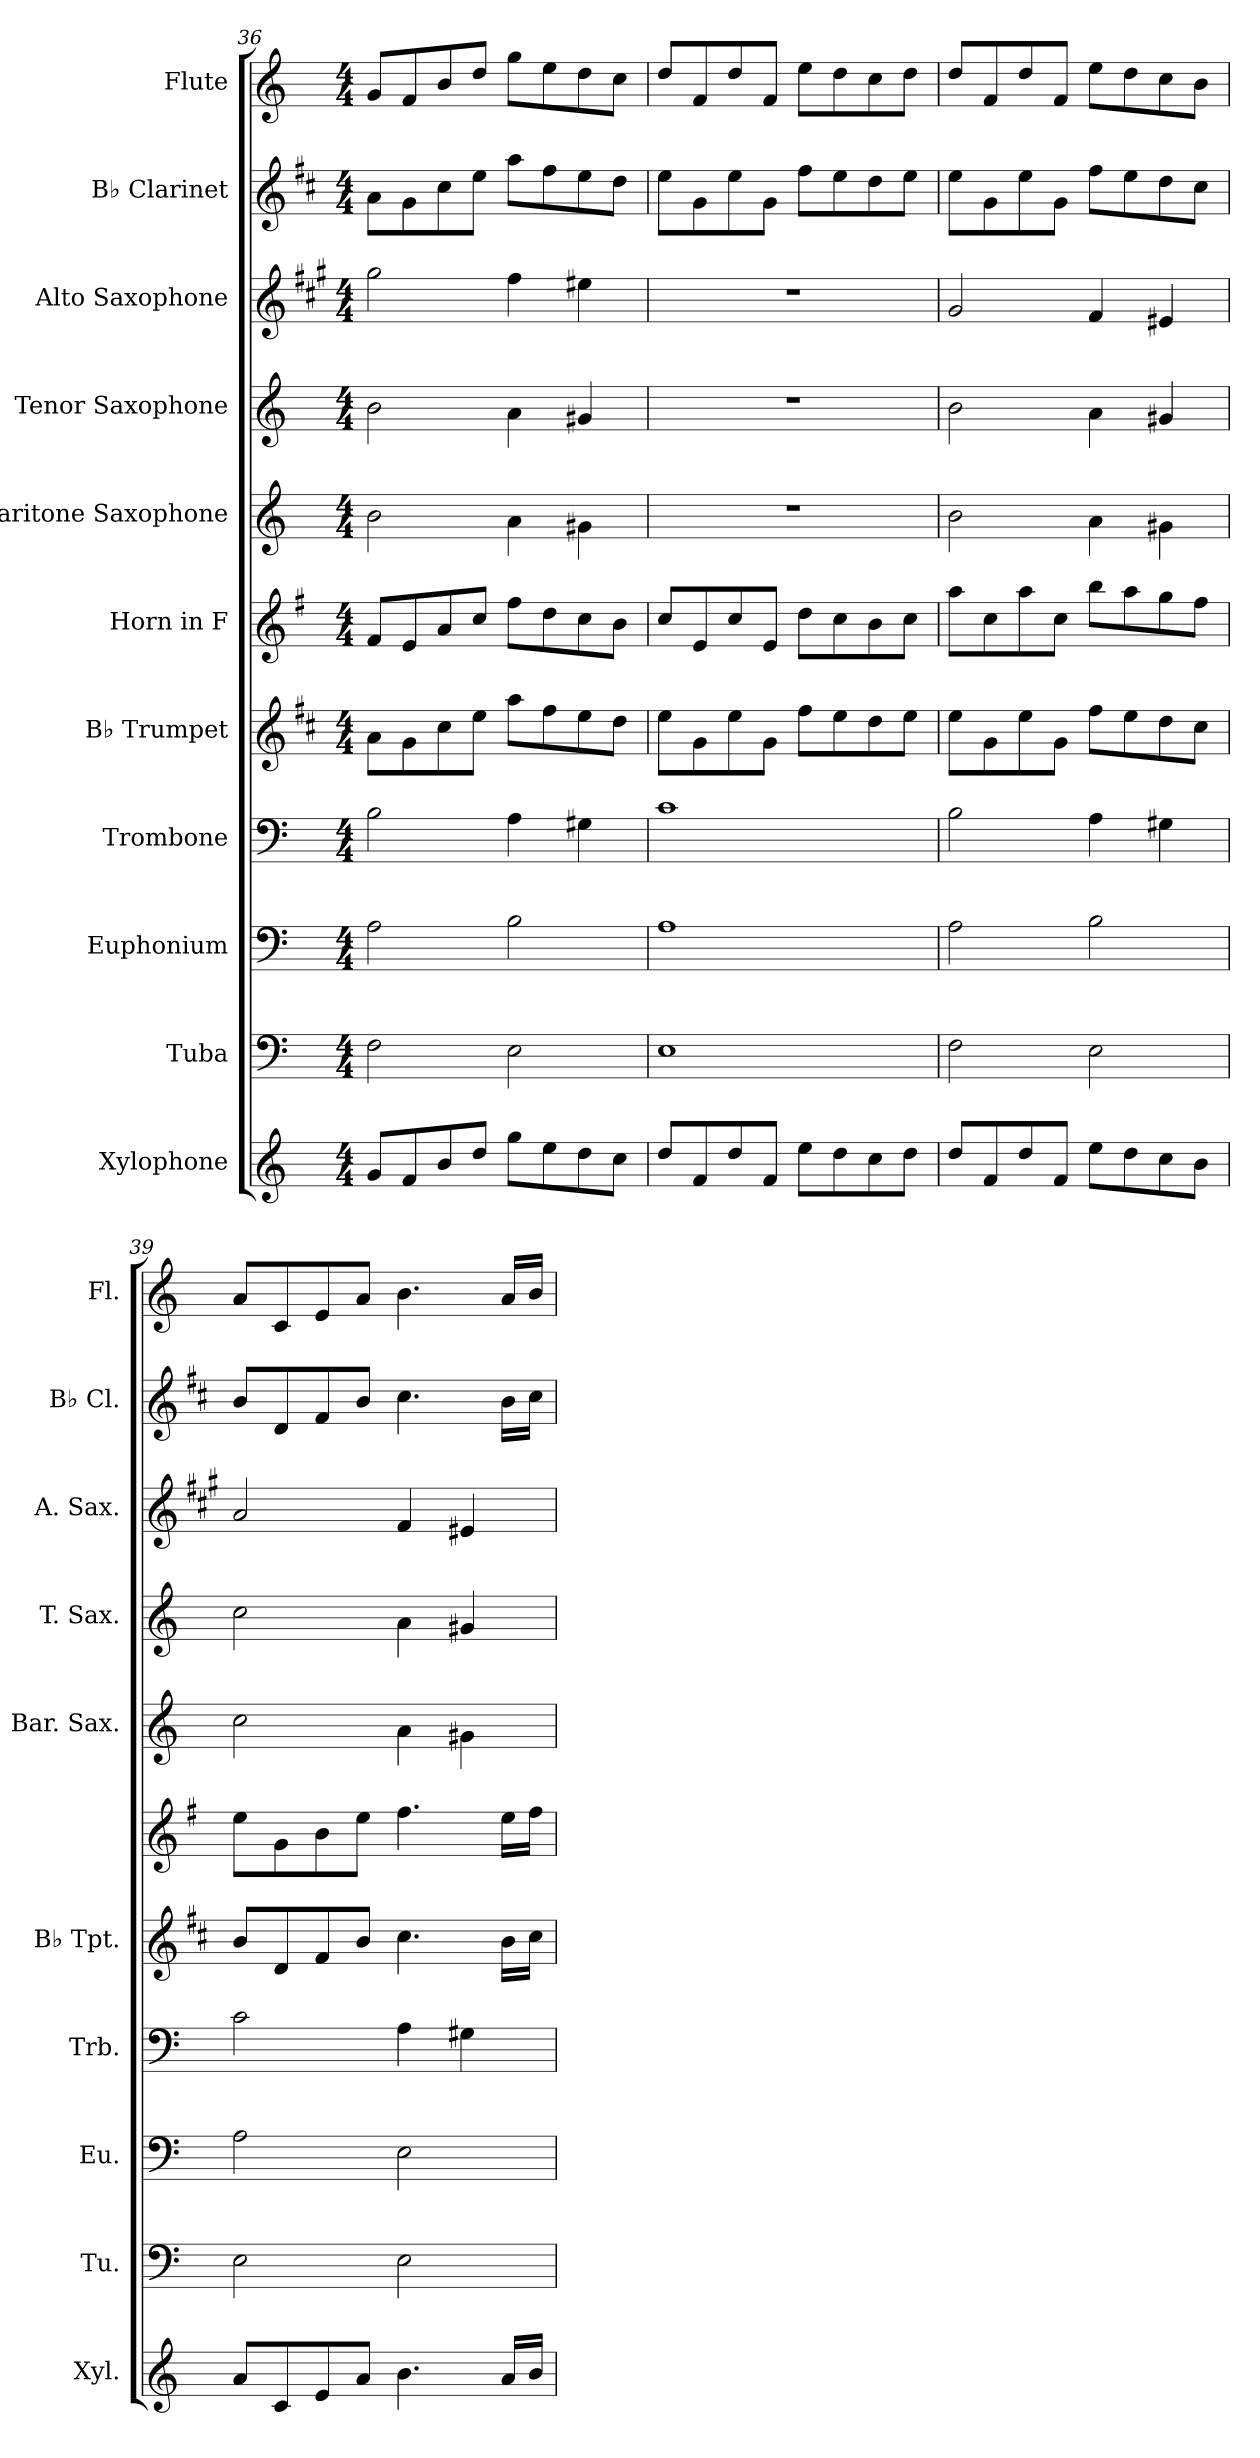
**kern	**kern	**kern	**kern	**kern	**kern	**kern	**kern	**kern	**kern	**kern
*part11	*part10	*part9	*part8	*part7	*part6	*part5	*part4	*part3	*part2	*part1
*staff11	*staff10	*staff9	*staff8	*staff7	*staff6	*staff5	*staff4	*staff3	*staff2	*staff1
*I"Xylophone	*I"Tuba	*I"Euphonium	*I"Trombone	*I"B♭ Trumpet	*I"Horn in F	*I"Baritone Saxophone	*I"Tenor Saxophone	*I"Alto Saxophone	*I"B♭ Clarinet	*I"Flute
*I'Xyl.	*I'Tu.	*I'Eu.	*I'Trb.	*I'B♭ Tpt.	*	*I'Bar. Sax.	*I'T. Sax.	*I'A. Sax.	*I'B♭ Cl.	*I'Fl.
*clefG2	*clefF4	*clefF4	*clefF4	*clefG2	*clefG2	*clefG2	*clefG2	*clefG2	*clefG2	*clefG2
*ITrd-7c-12	*	*	*	*ITrd1c2	*ITrd4c7	*ITrd12c21	*ITrd8c14	*ITrd5c9	*ITrd1c2	*
*k[]	*k[]	*k[]	*k[]	*k[]	*k[]	*k[]	*k[]	*k[]	*k[]	*k[]
*M4/4	*M4/4	*M4/4	*M4/4	*M4/4	*M4/4	*M4/4	*M4/4	*M4/4	*M4/4	*M4/4
=36	=36	=36	=36	=36	=36	=36	=36	=36	=36	=36
8gg/L	2F\	2A\	2B\	8g\L	8B/L	2B\	2B\	2b\	8g\L	8g/L
8ff/	.	.	.	8f\	8A/	.	.	.	8f\	8f/
8bb/	.	.	.	8b\	8d/	.	.	.	8b\	8b/
8ddd/J	.	.	.	8dd\J	8f/J	.	.	.	8dd\J	8dd/J
8ggg\L	2E\	2B\	4A\	8gg\L	8b\L	4A\	4A\	4a\	8gg\L	8gg\L
8eee\	.	.	.	8ee\	8g\	.	.	.	8ee\	8ee\
8ddd\	.	.	4G#X\	8dd\	8f\	4G#X\	4G#X/	4g#X\	8dd\	8dd\
8ccc\J	.	.	.	8cc\J	8e\J	.	.	.	8cc\J	8cc\J
=37	=37	=37	=37	=37	=37	=37	=37	=37	=37	=37
8ddd/L	1E	1A	1c	8dd\L	8f/L	1r	1r	1r	8dd\L	8dd/L
8ff/	.	.	.	8f\	8A/	.	.	.	8f\	8f/
8ddd/	.	.	.	8dd\	8f/	.	.	.	8dd\	8dd/
8ff/J	.	.	.	8f\J	8A/J	.	.	.	8f\J	8f/J
8eee\L	.	.	.	8ee\L	8g\L	.	.	.	8ee\L	8ee\L
8ddd\	.	.	.	8dd\	8f\	.	.	.	8dd\	8dd\
8ccc\	.	.	.	8cc\	8e\	.	.	.	8cc\	8cc\
8ddd\J	.	.	.	8dd\J	8f\J	.	.	.	8dd\J	8dd\J
=38	=38	=38	=38	=38	=38	=38	=38	=38	=38	=38
8ddd/L	2F\	2A\	2B\	8dd\L	8dd\L	2B\	2B\	2B/	8dd\L	8dd/L
8ff/	.	.	.	8f\	8f\	.	.	.	8f\	8f/
8ddd/	.	.	.	8dd\	8dd\	.	.	.	8dd\	8dd/
8ff/J	.	.	.	8f\J	8f\J	.	.	.	8f\J	8f/J
8eee\L	2E\	2B\	4A\	8ee\L	8ee\L	4A\	4A\	4A/	8ee\L	8ee\L
8ddd\	.	.	.	8dd\	8dd\	.	.	.	8dd\	8dd\
8ccc\	.	.	4G#X\	8cc\	8cc\	4G#X\	4G#X/	4G#X/	8cc\	8cc\
8bb\J	.	.	.	8b\J	8b\J	.	.	.	8b\J	8b\J
!!LO:PB:g=z
=39	=39	=39	=39	=39	=39	=39	=39	=39	=39	=39
8aa/L	2E\	2A\	2c\	8a/L	8a\L	2c\	2c\	2c/	8a/L	8a/L
8cc/	.	.	.	8c/	8c\	.	.	.	8c/	8c/
8ee/	.	.	.	8e/	8e\	.	.	.	8e/	8e/
8aa/J	.	.	.	8a/J	8a\J	.	.	.	8a/J	8a/J
4.bb\	2E\	2E\	4A\	4.b\	4.b\	4A\	4A\	4A/	4.b\	4.b\
.	.	.	4G#X\	.	.	4G#X\	4G#X/	4G#X/	.	.
16aa/LL	.	.	.	16a\LL	16a\LL	.	.	.	16a\LL	16a/LL
16bb/JJ	.	.	.	16b\JJ	16b\JJ	.	.	.	16b\JJ	16b/JJ
=	=	=	=	=	=	=	=	=	=	=
*-	*-	*-	*-	*-	*-	*-	*-	*-	*-	*-
